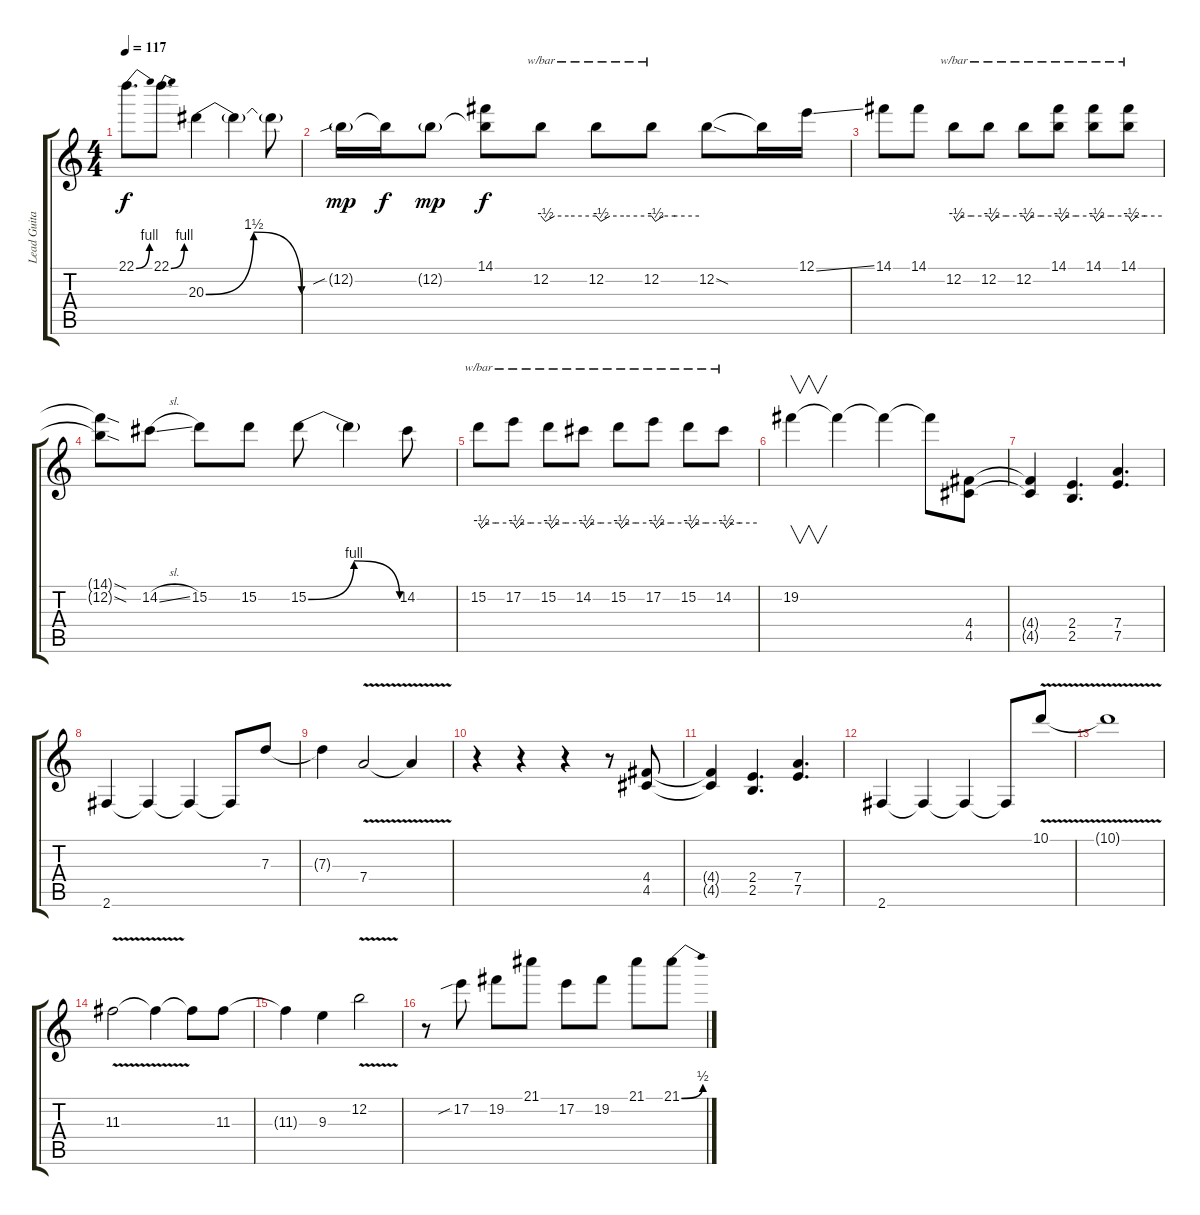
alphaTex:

\track ("Lead Guitar" "Lead Guita") {instrument distortionguitar}
\staff {score tabs}
\tuning (E4 B3 G3 D3 A2 E2) {hide}
\ts (4 4)
\tempo 117
\clef g2
\ks c
22.1{be (bend 0 0 60 4)}.8{d dy f} 22.1{be (bend 0 0 60 4)}.8{d} 20.3{be (bendrelease 0 0 15 6 30 6 60 0)}.4 20.3{t}.4 20.3{t}.8 |
12.2{sib g}.16{dy mp} 12.2{t}.16{dy f} 12.2{g}.8{dy mp} (14.1 12.2{t}).8{dy f} 12.2.8{tbe (custom default 0 0 5 -2 15 0 30 0 60 0)} 12.2.8{tbe (custom default 0 0 5 -2 15 0 30 0 60 0)} 12.2.8{tbe (custom default 0 0 5 -2 15 0 30 0 60 0)} 12.2{sod}.8 12.2{t}.16 12.1{ss}.16 |
14.1.8 14.1.8 12.2.8{tbe (custom default 0 0 5 -2 15 0 30 0 60 0)} 12.2.8{tbe (custom default 0 0 5 -2 15 0 30 0 60 0)} 12.2.8{tbe (custom default 0 0 5 -2 15 0 30 0 60 0)} (14.1 12.2{t}).8{tbe (custom default 0 0 5 -2 15 0 30 0 60 0)} (14.1 12.2{t}).8{tbe (custom default 0 0 5 -2 15 0 30 0 60 0)} (14.1 12.2{t}).8{tbe (custom default 0 0 5 -2 15 0 30 0 60 0)} |
(14.1{sod t} 12.2{sod t}).8 14.2{sl}.8 15.2.8 15.2.8 15.2{be (bendrelease 0 0 15 4 37 4 60 0)}.8 15.2{t}.4 14.2.8 |
15.2.8{tbe (custom default 0 0 5 -2 15 0 30 0 60 0)} 17.2.8{tbe (custom default 0 0 5 -2 15 0 30 0 60 0)} 15.2.8{tbe (custom default 0 0 5 -2 15 0 30 0 60 0)} 14.2.8{tbe (custom default 0 0 5 -2 15 0 30 0 60 0)} 15.2.8{tbe (custom default 0 0 5 -2 15 0 30 0 60 0)} 17.2.8{tbe (custom default 0 0 5 -2 15 0 30 0 60 0)} 15.2.8{tbe (custom default 0 0 5 -2 15 0 30 0 60 0)} 14.2.8{tbe (custom default 0 0 5 -2 15 0 30 0 60 0)} |
19.2.4{v} 19.2{t}.4 19.2{t}.4 19.2{t}.8 (4.4 4.5).8 |
(4.4{t} 4.5{t}).4 (2.4 2.5).4{d} (7.4 7.5).4{d} |
2.6.4 2.6{t}.4 2.6{t}.4 2.6{t}.8 7.3.8 |
7.3{t}.4 7.4{v}.2 7.4{t}.4 |
r.4 r.4 r.4 r.8 (4.4 4.5).8 |
(4.4{t} 4.5{t}).4 (2.4 2.5).4{d} (7.4 7.5).4{d} |
2.6.4 2.6{t}.4 2.6{t}.4 2.6{t}.8 10.1{v}.8 |
10.1{t}.1 |
11.3{v}.2 11.3{t}.4 11.3{t}.8 11.3.8 |
11.3{t}.4 9.3.4 12.2{v}.2 |
r.8 17.2{sib}.8 19.2.8 21.1.8 17.2.8 19.2.8 21.1.8 21.1{be (bend 0 0 60 2)}.8
